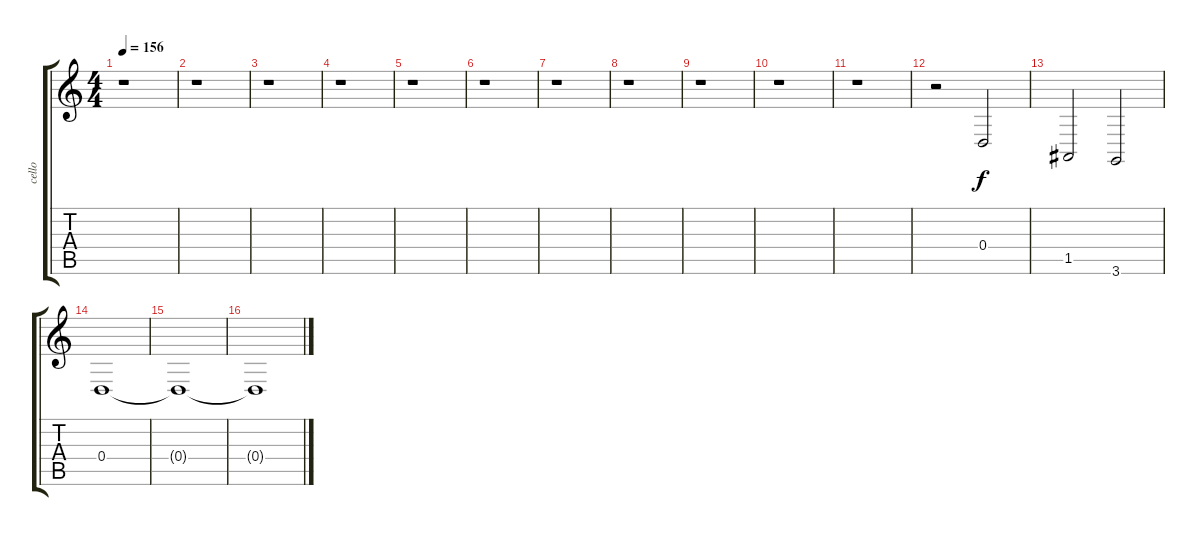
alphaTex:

\track ("cello" "cello") {instrument cello}
\staff {score tabs}
\tuning (E4 B3 G3 D3 A2 E2) {hide}
\ts (4 4)
\tempo 156
\clef g2
\ks c
r.1{dy f} |
r.1 |
r.1 |
r.1 |
r.1 |
r.1 |
r.1 |
r.1 |
r.1 |
r.1 |
r.1 |
r.2 0.4.2 |
1.5.2 3.6.2 |
0.4.1 |
0.4{t}.1 |
0.4{t}.1
